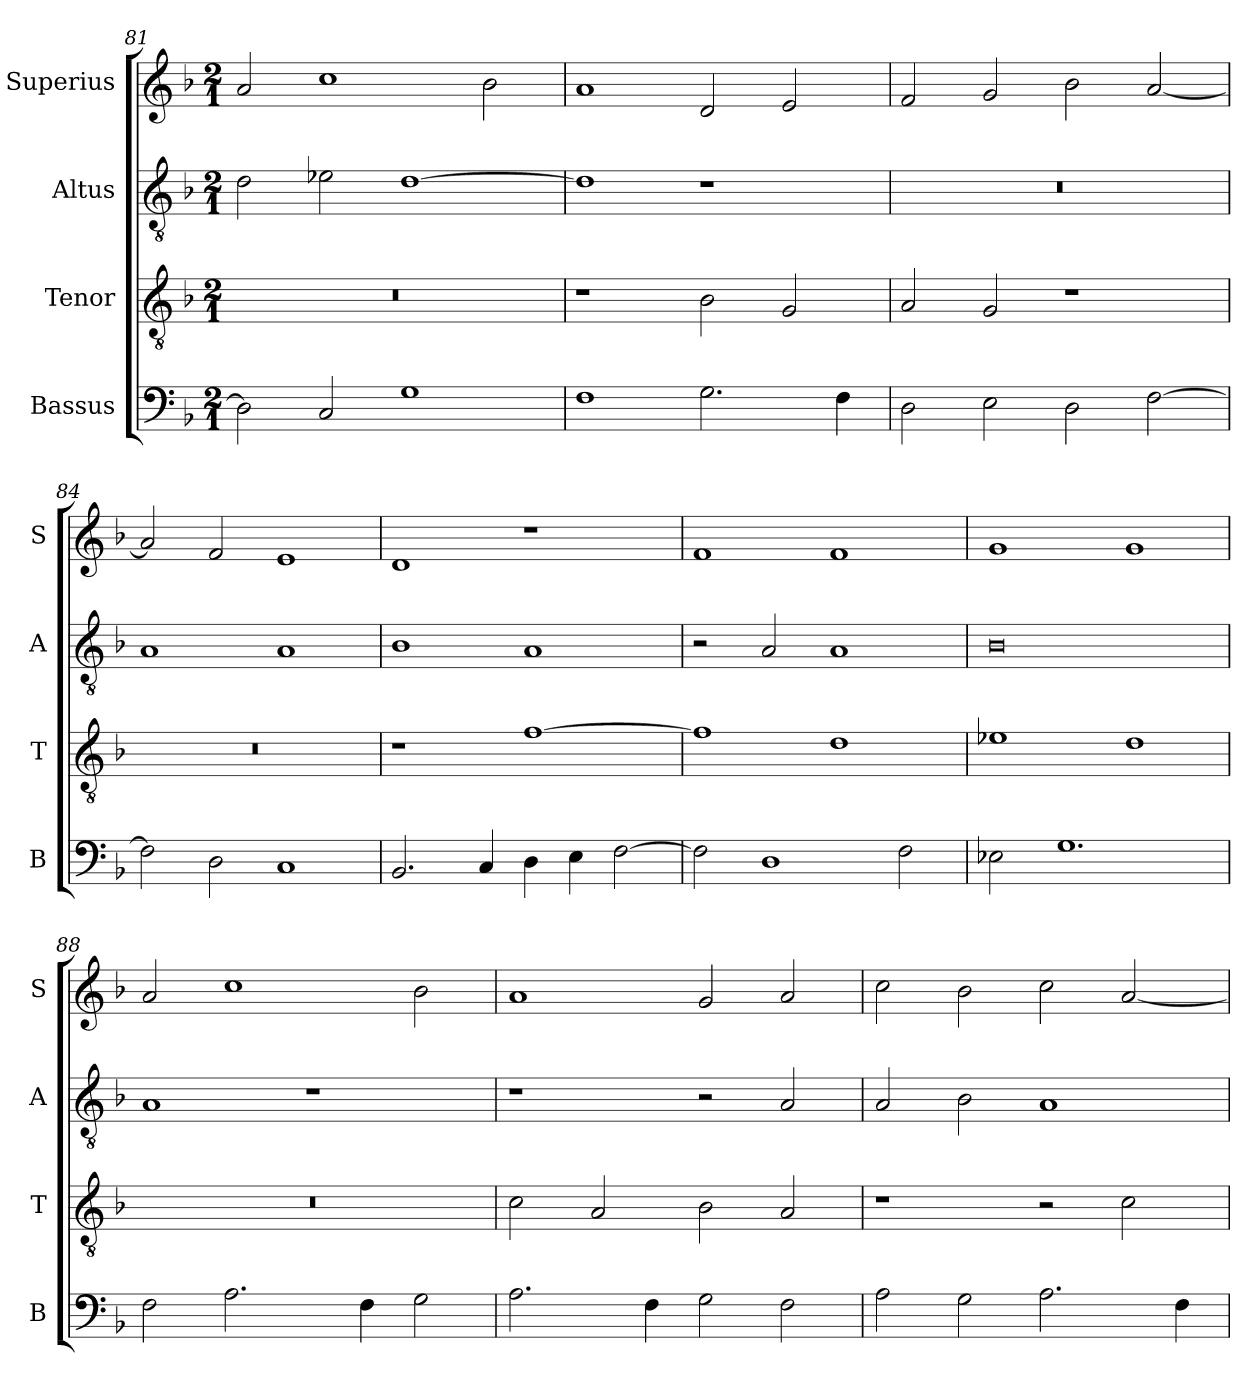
**kern	**kern	**kern	**kern
*part4	*part3	*part2	*part1
*staff4	*staff3	*staff2	*staff1
*I"Bassus	*I"Tenor	*I"Altus	*I"Superius
*I'B	*I'T	*I'A	*I'S
*clefF4	*clefGv2	*clefGv2	*clefG2
*k[b-]	*k[b-]	*k[b-]	*k[b-]
*M2/1	*M2/1	*M2/1	*M2/1
=81	=81	=81	=81
2D\]	0r	2d\	2a/
2C/	.	2e-X\	1cc
1G	.	[1d	.
.	.	.	2b-\
=82	=82	=82	=82
1F	1r	1d]	1a
2.G\	2B-\	1r	2d/
.	2G/	.	2e/
4F\	.	.	.
=83	=83	=83	=83
2D\	2A/	0r	2f/
2E\	2G/	.	2g/
2D\	1r	.	2b-\
[2F\	.	.	[2a/
=84	=84	=84	=84
2F\]	0r	1A	2a/]
2D\	.	.	2f/
1C	.	1A	1e
=85	=85	=85	=85
2.BB-/	1r	1B-	1d
4C/	.	.	.
4D\	[1f	1A	1r
4E\	.	.	.
[2F\	.	.	.
=86	=86	=86	=86
2F\]	1f]	2r	1f
1D	.	2A/	.
.	1d	1A	1f
2F\	.	.	.
=87	=87	=87	=87
2E-X\	1e-X	0B-	1g
1.G	.	.	.
.	1d	.	1g
=88	=88	=88	=88
2F\	0r	1A	2a/
2.A\	.	.	1cc
.	.	1r	.
4F\	.	.	.
2G\	.	.	2b-\
=89	=89	=89	=89
2.A\	2c\	1r	1a
.	2A/	.	.
4F\	.	.	.
2G\	2B-\	2r	2g/
2F\	2A/	2A/	2a/
=90	=90	=90	=90
2A\	1r	2A/	2cc\
2G\	.	2B-\	2b-\
2.A\	2r	1A	2cc\
.	2c\	.	[2a/
4F\	.	.	.
=	=	=	=
*-	*-	*-	*-
